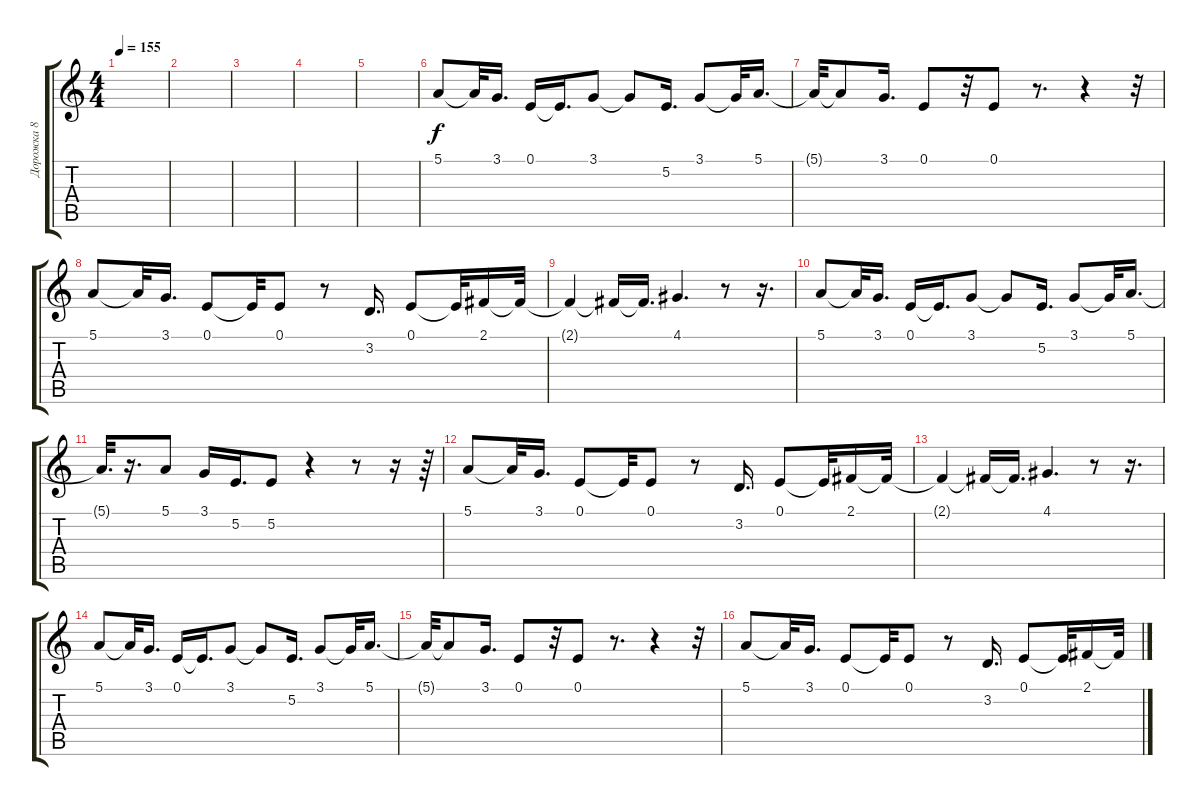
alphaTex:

\track ("Дорожка 8" "Дорожка 8") {instrument lead1square}
\staff {score tabs}
\tuning (E4 B3 G3 D3 A2 E2) {hide}
\ts (4 4)
\tempo 155
\clef g2
\ks c
|
|
|
|
|
5.1.8 5.1{t}.32 3.1.16{d} 0.1.16 0.1{t}.16{d} 3.1.8 3.1{t}.8 5.2.16{d} 3.1.8 3.1{t}.32 5.1.16{d} |
5.1{t}.32 5.1{t}.8 3.1.16{d} 0.1.8 r.32 0.1.8 r.8{d} r.4 r.32 |
5.1.8 5.1{t}.32 3.1.16{d} 0.1.8 0.1{t}.32 0.1.8 r.8 3.2.16{d} 0.1.8 0.1{t}.32 2.1.16 2.1{t}.32 |
2.1{t}.4 2.1{t}.16 2.1{t}.16{d} 4.1.4{d} r.8 r.16{d} |
5.1.8 5.1{t}.32 3.1.16{d} 0.1.16 0.1{t}.16{d} 3.1.8 3.1{t}.8 5.2.16{d} 3.1.8 3.1{t}.32 5.1.16{d} |
5.1{t}.32{d} r.16{d} 5.1.8 3.1.16 5.2.16{d} 5.2.8 r.4 r.8 r.16 r.64 |
5.1.8 5.1{t}.32 3.1.16{d} 0.1.8 0.1{t}.32 0.1.8 r.8 3.2.16{d} 0.1.8 0.1{t}.32 2.1.16 2.1{t}.32 |
2.1{t}.4 2.1{t}.16 2.1{t}.16{d} 4.1.4{d} r.8 r.16{d} |
5.1.8 5.1{t}.32 3.1.16{d} 0.1.16 0.1{t}.16{d} 3.1.8 3.1{t}.8 5.2.16{d} 3.1.8 3.1{t}.32 5.1.16{d} |
5.1{t}.32 5.1{t}.8 3.1.16{d} 0.1.8 r.32 0.1.8 r.8{d} r.4 r.32 |
5.1.8 5.1{t}.32 3.1.16{d} 0.1.8 0.1{t}.32 0.1.8 r.8 3.2.16{d} 0.1.8 0.1{t}.32 2.1.16 2.1{t}.32
